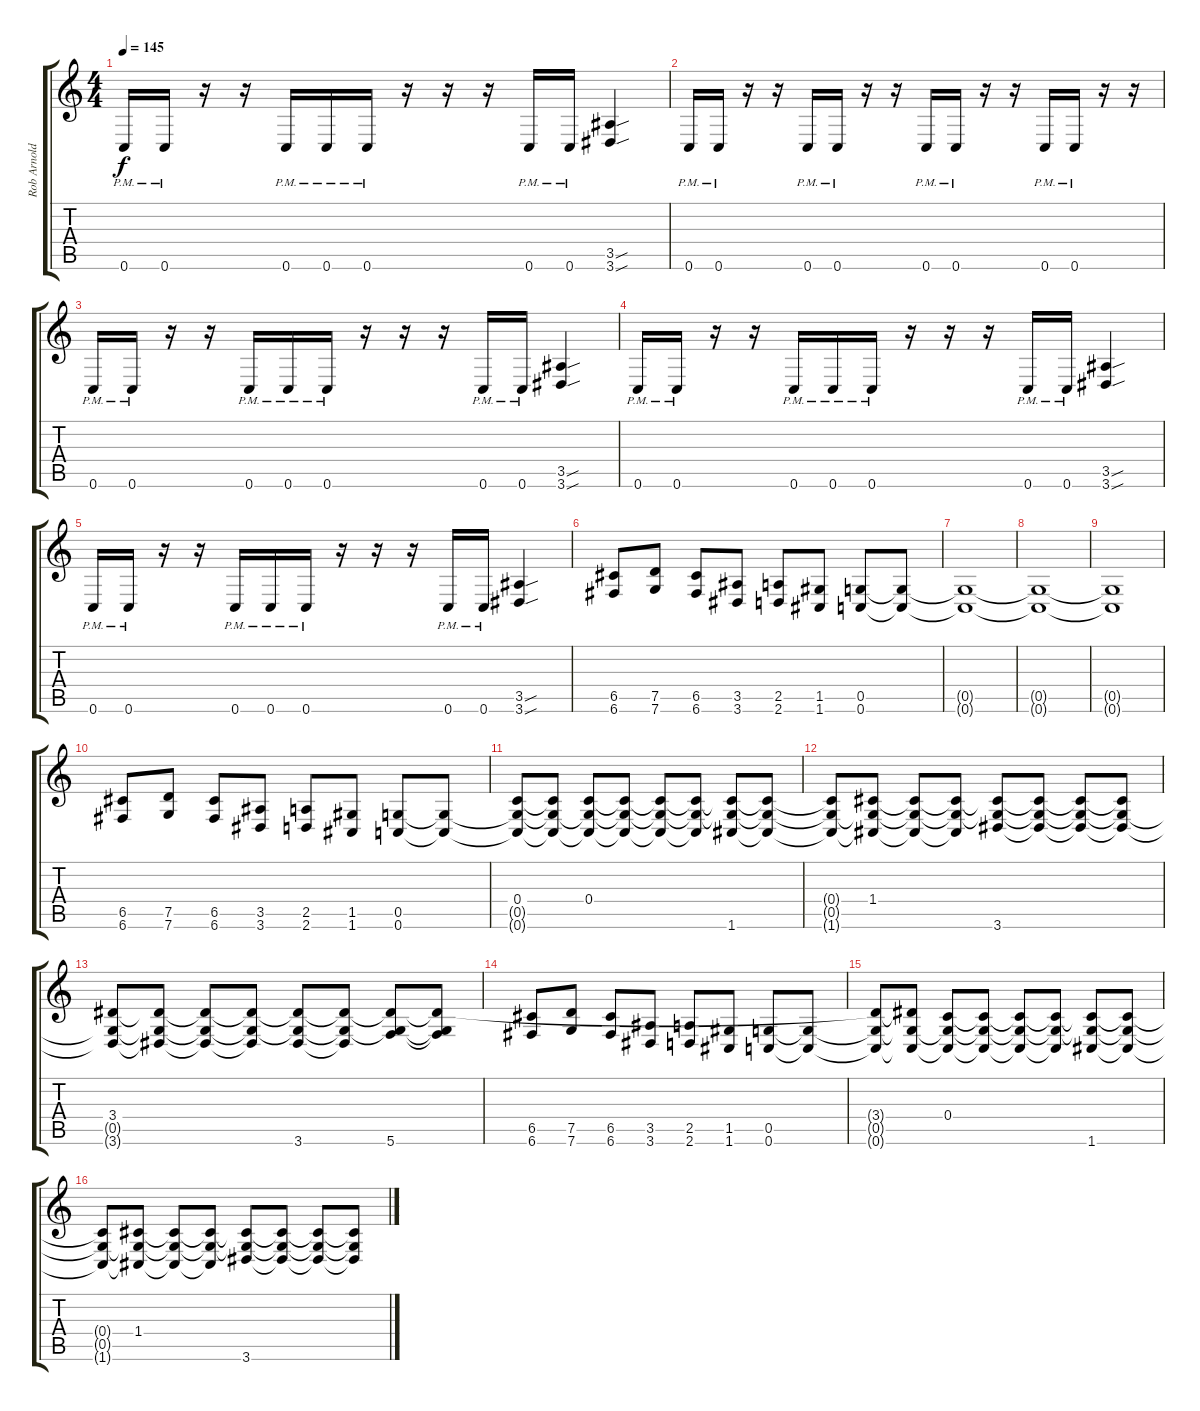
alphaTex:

\track ("Rob Arnold" "Rob Arnold") {instrument distortionguitar}
\staff {score tabs}
\tuning (D4 A3 F3 C3 G2 C2) {hide}
\ts (4 4)
\tempo 145
\clef g2
\ks c
0.6{pm}.16{dy f} 0.6{pm}.16 r.16 r.16 0.6{pm}.16 0.6{pm}.16 0.6{pm}.16 r.16 r.16 r.16 0.6{pm}.16 0.6{pm}.16 (3.5{sou} 3.6{sou}).4 |
0.6{pm}.16 0.6{pm}.16 r.16 r.16 0.6{pm}.16 0.6{pm}.16 r.16 r.16 0.6{pm}.16 0.6{pm}.16 r.16 r.16 0.6{pm}.16 0.6{pm}.16 r.16 r.16 |
0.6{pm}.16 0.6{pm}.16 r.16 r.16 0.6{pm}.16 0.6{pm}.16 0.6{pm}.16 r.16 r.16 r.16 0.6{pm}.16 0.6{pm}.16 (3.5{sou} 3.6{sou}).4 |
0.6{pm}.16 0.6{pm}.16 r.16 r.16 0.6{pm}.16 0.6{pm}.16 0.6{pm}.16 r.16 r.16 r.16 0.6{pm}.16 0.6{pm}.16 (3.5{sou} 3.6{sou}).4 |
0.6{pm}.16 0.6{pm}.16 r.16 r.16 0.6{pm}.16 0.6{pm}.16 0.6{pm}.16 r.16 r.16 r.16 0.6{pm}.16 0.6{pm}.16 (3.5{sou} 3.6{sou}).4 |
(6.5 6.6).8 (7.5 7.6).8 (6.5 6.6).8 (3.5 3.6).8 (2.5 2.6).8 (1.5 1.6).8 (0.5 0.6).8 (0.5{t} 0.6{t}).8 |
(0.5{t} 0.6{t}).1 |
(0.5{t} 0.6{t}).1 |
(0.5{t} 0.6{t}).1 |
(6.5 6.6).8 (7.5 7.6).8 (6.5 6.6).8 (3.5 3.6).8 (2.5 2.6).8 (1.5 1.6).8 (0.5 0.6).8 (0.5{t} 0.6{t}).8 |
(0.4 0.5{t} 0.6{t}).8 (0.4{t} 0.5{t} 0.6{t}).8 (0.4 0.5{t} 0.6{t}).8 (0.4{t} 0.5{t} 0.6{t}).8 (0.4{t} 0.5{t} 0.6{t}).8 (0.4{t} 0.5{t} 0.6{t}).8 (0.4{t} 0.5{t} 1.6).8 (0.4{t} 0.5{t} 1.6{t}).8 |
(0.4{t} 0.5{t} 1.6{t}).8 (1.4 0.5{t} 1.6{t}).8 (1.4{t} 0.5{t} 1.6{t}).8 (1.4{t} 0.5{t} 1.6{t}).8 (1.4{t} 0.5{t} 3.6).8 (1.4{t} 0.5{t} 3.6{t}).8 (1.4{t} 0.5{t} 3.6{t}).8 (1.4{t} 0.5{t} 3.6{t}).8 |
(3.4 0.5{t} 3.6{t}).8 (3.4{t} 0.5{t} 3.6{t}).8 (3.4{t} 0.5{t} 3.6{t}).8 (3.4{t} 0.5{t} 3.6{t}).8 (3.4{t} 0.5{t} 3.6).8 (3.4{t} 0.5{t} 3.6{t}).8 (3.4{t} 0.5{t} 5.6).8 (3.4{t} 0.5{t} 5.6{t}).8 |
(6.5 6.6).8 (7.5 7.6).8 (6.5 6.6).8 (3.5 3.6).8 (2.5 2.6).8 (1.5 1.6).8 (0.5 0.6).8 (0.5{t} 0.6{t}).8 |
(3.4{t} 0.5{t} 0.6{t}).8 (3.4{t} 0.5{t} 0.6{t}).8 (0.4 0.5{t} 0.6{t}).8 (0.4{t} 0.5{t} 0.6{t}).8 (0.4{t} 0.5{t} 0.6{t}).8 (0.4{t} 0.5{t} 0.6{t}).8 (0.4{t} 0.5{t} 1.6).8 (0.4{t} 0.5{t} 1.6{t}).8 |
(0.4{t} 0.5{t} 1.6{t}).8 (1.4 0.5{t} 1.6{t}).8 (1.4{t} 0.5{t} 1.6{t}).8 (1.4{t} 0.5{t} 1.6{t}).8 (1.4{t} 0.5{t} 3.6).8 (1.4{t} 0.5{t} 3.6{t}).8 (1.4{t} 0.5{t} 3.6{t}).8 (1.4{t} 0.5{t} 3.6{t}).8
